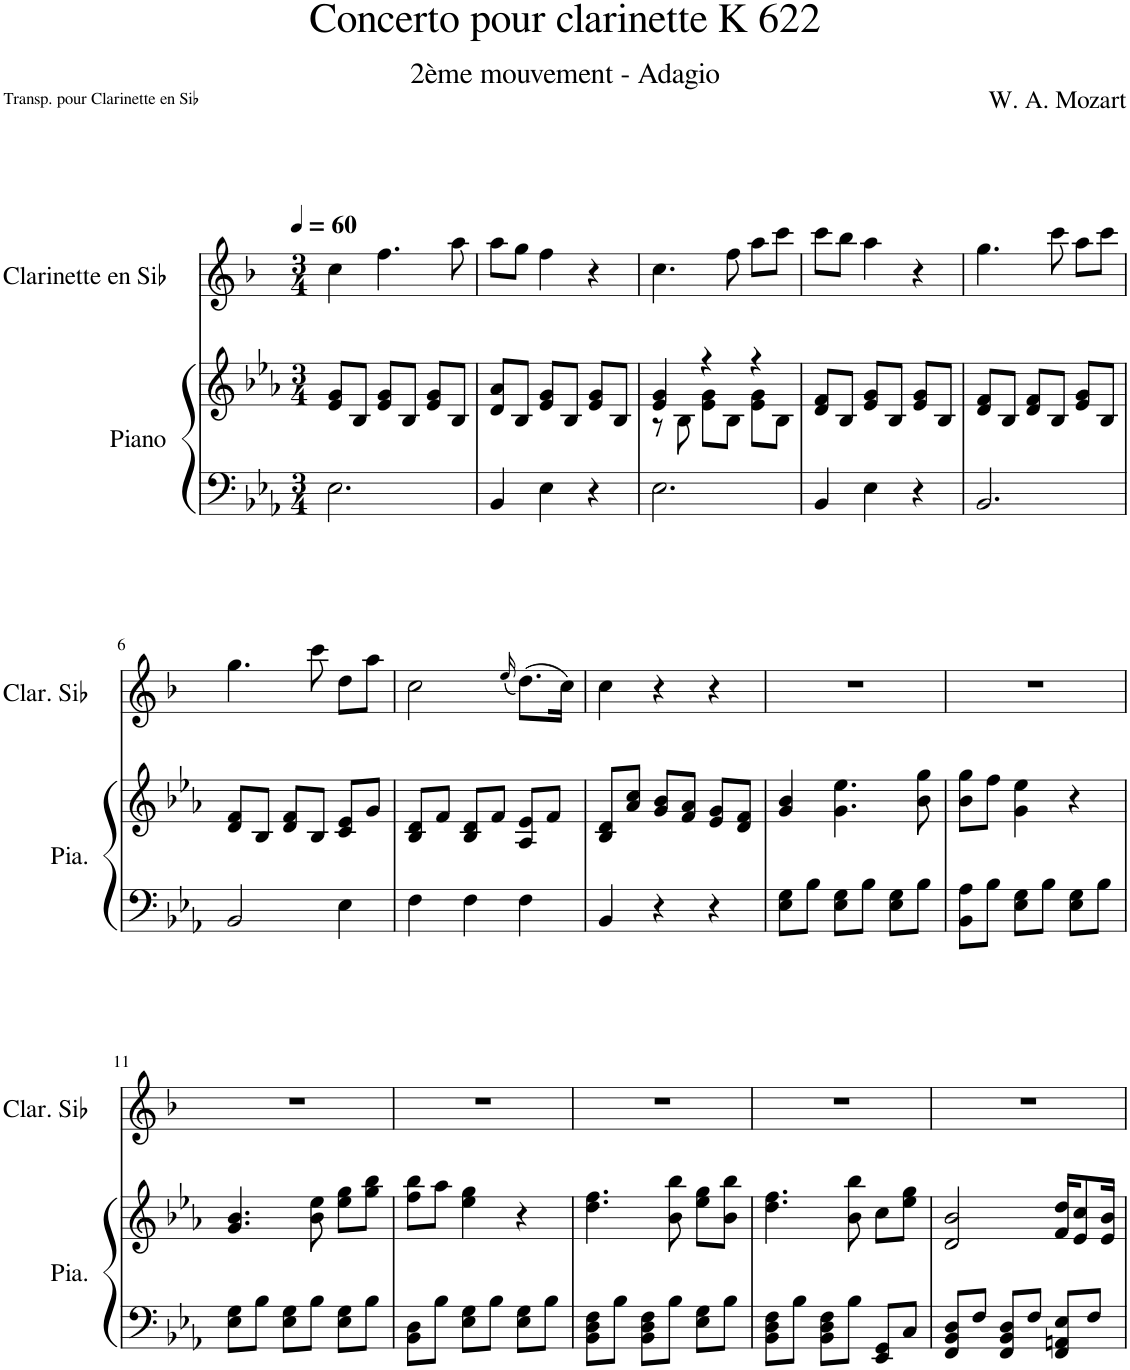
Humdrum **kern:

**kern	**kern	**kern
*part2	*part2	*part1
*staff3	*staff2	*staff1
*I"Piano	*	*I"Clarinette en Sib
*I'Pia.	*	*I'Clar. Sib
*clefF4	*clefG2	*clefG2
*	*	*Trd1c2
*k[b-e-a-]	*k[b-e-a-]	*k[b-]
*M3/4	*M3/4	*M3/4
*MM60	*MM60	*MM60
=1	=1	=1
2.E-\	8e-/ 8g/L	4cc\
.	8B-/J	.
.	8e-/ 8g/L	4.ff\
.	8B-/J	.
.	8e-/ 8g/L	.
.	8B-/J	8aa\
=2	=2	=2
4BB-/	8d/ 8a-/L	8aa\L
.	8B-/J	8gg\J
4E-\	8e-/ 8g/L	4ff\
.	8B-/J	.
4r	8e-/ 8g/L	4r
.	8B-/J	.
=3	=3	=3
*	*^	*
2.E-\	4e-/ 4g/	8r	4.cc\
.	.	8B-\	.
.	4r	8e-\ 8g\L	.
.	.	8B-\J	8ff\
.	4r	8e-\ 8g\L	8aa\L
.	.	8B-\J	8ccc\J
*	*v	*v	*
=4	=4	=4
4BB-/	8d/ 8f/L	8ccc\L
.	8B-/J	8bb-\J
4E-\	8e-/ 8g/L	4aa\
.	8B-/J	.
4r	8e-/ 8g/L	4r
.	8B-/J	.
=5	=5	=5
2.BB-/	8d/ 8f/L	4.gg\
.	8B-/J	.
.	8d/ 8f/L	.
.	8B-/J	8ccc\
.	8e-/ 8g/L	8aa\L
.	8B-/J	8ccc\J
!!LO:LB:g=z
=6	=6	=6
2BB-/	8d/ 8f/L	4.gg\
.	8B-/J	.
.	8d/ 8f/L	.
.	8B-/J	8ccc\
4E-\	8c/ 8e-/L	8dd\L
.	8g/J	8aa\J
=7	=7	=7
4F\	8B-/ 8d/L	2cc\
.	8f/J	.
4F\	8B-/ 8d/L	.
.	8f/J	.
.	.	(16qee/
4F\	8A-/ 8e-/L	(8.dd\L)
.	8f/J	.
.	.	16cc\Jk)
=8	=8	=8
4BB-/	8B-/ 8d/L	4cc\
.	8a-/ 8cc/J	.
4r	8g/ 8b-/L	4r
.	8f/ 8a-/J	.
4r	8e-/ 8g/L	4r
.	8d/ 8f/J	.
=9	=9	=9
8E-\ 8G\L	4g/ 4b-/	2.r
8B-\J	.	.
8E-\ 8G\L	4.g\ 4.ee-\	.
8B-\J	.	.
8E-\ 8G\L	.	.
8B-\J	8b-\ 8gg\	.
=10	=10	=10
8BB-\ 8A-\L	8b-\ 8gg\L	2.r
8B-\J	8ff\J	.
8E-\ 8G\L	4g\ 4ee-\	.
8B-\J	.	.
8E-\ 8G\L	4r	.
8B-\J	.	.
!!LO:LB:g=z
=11	=11	=11
8E-\ 8G\L	4.g/ 4.b-/	2.r
8B-\J	.	.
8E-\ 8G\L	.	.
8B-\J	8b-\ 8ee-\	.
8E-\ 8G\L	8ee-\ 8gg\L	.
8B-\J	8gg\ 8bb-\J	.
=12	=12	=12
8BB-\ 8D\L	8ff\ 8bb-\L	2.r
8B-\J	8aa-\J	.
8E-\ 8G\L	4ee-\ 4gg\	.
8B-\J	.	.
8E-\ 8G\L	4r	.
8B-\J	.	.
=13	=13	=13
8BB-\ 8D\ 8F\L	4.dd\ 4.ff\	2.r
8B-\J	.	.
8BB-\ 8D\ 8F\L	.	.
8B-\J	8b-\ 8bb-\	.
8E-\ 8G\L	8ee-\ 8gg\L	.
8B-\J	8b-\ 8bb-\J	.
=14	=14	=14
8BB-\ 8D\ 8F\L	4.dd\ 4.ff\	2.r
8B-\J	.	.
8BB-\ 8D\ 8F\L	.	.
8B-\J	8b-\ 8bb-\	.
8EE-/ 8GG/L	8cc\L	.
8C/J	8ee-\ 8gg\J	.
=15	=15	=15
8FF/ 8BB-/ 8D/L	2d/ 2b-/	2.r
8F/J	.	.
8FF/ 8BB-/ 8D/L	.	.
8F/J	.	.
8FF/ 8AAn/ 8E-/L	16f/ 16dd/KL	.
.	8e-/ 8cc/	.
8F/J	.	.
.	16e-/ 16b-/Jk	.
=	=	=
*-	*-	*-
